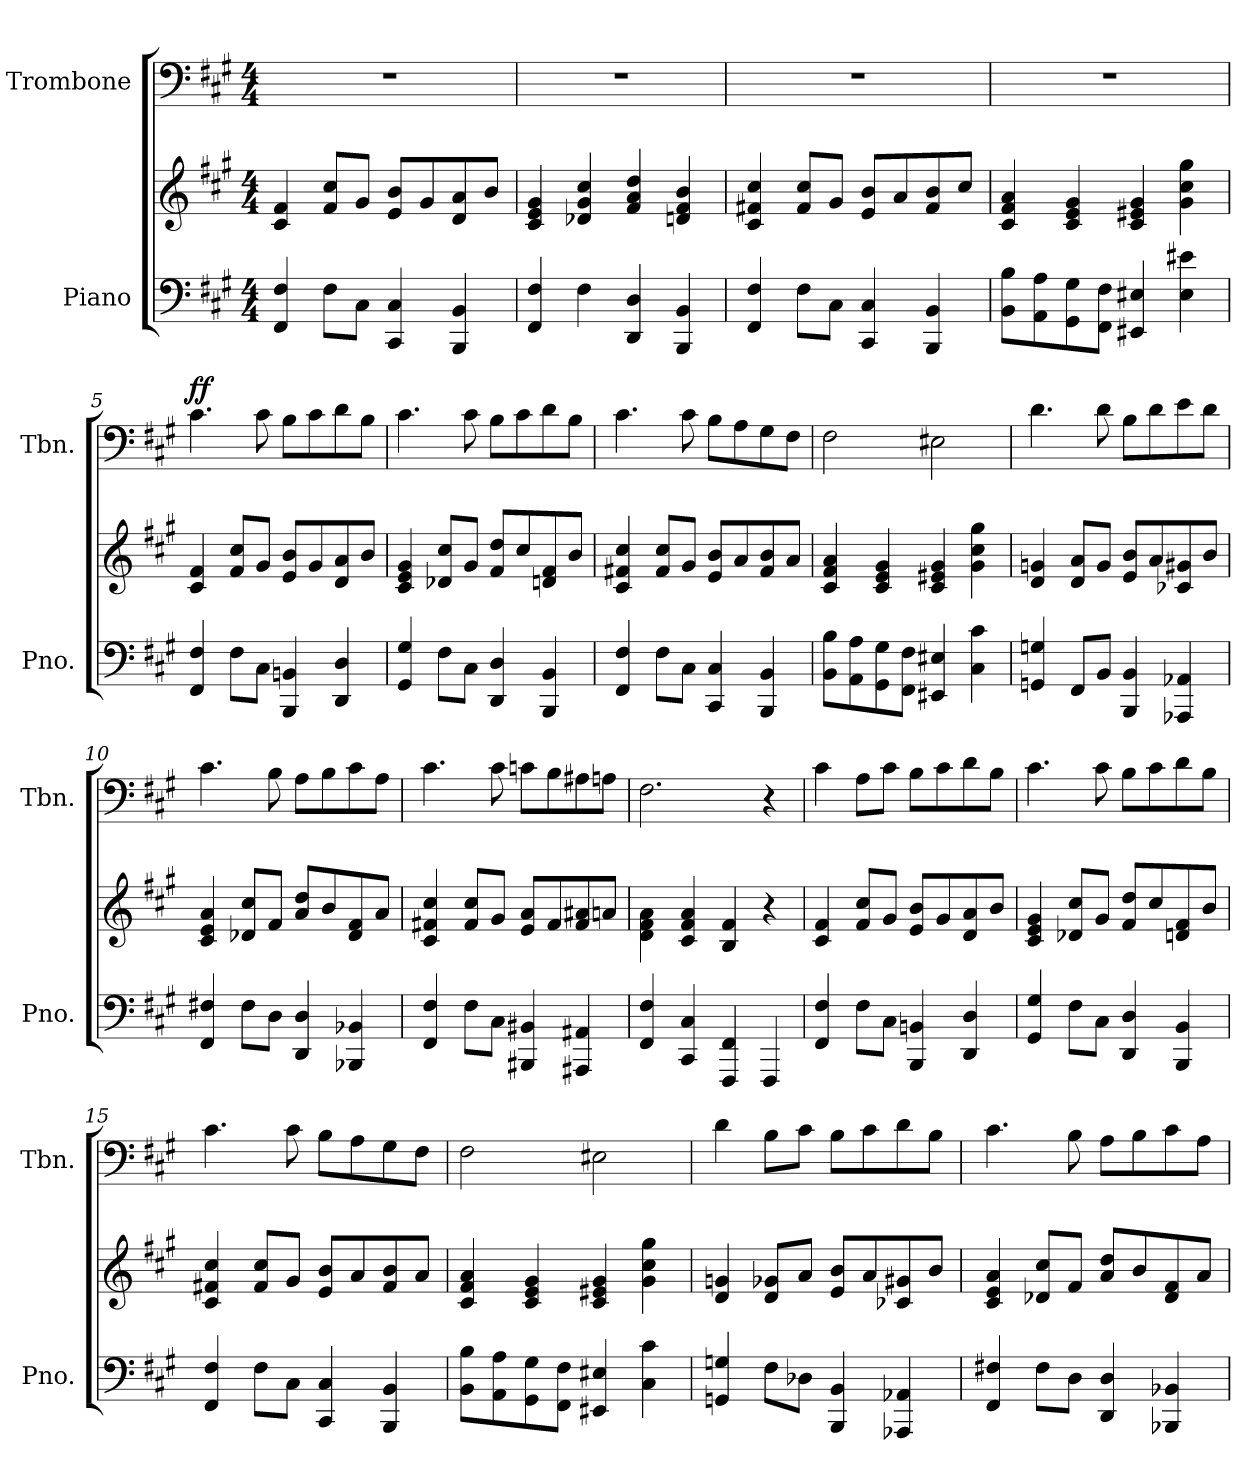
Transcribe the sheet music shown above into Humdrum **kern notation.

**kern	**kern	**kern	**dynam
*part2	*part2	*part1	*part1
*staff3	*staff2	*staff1	*staff1
*I"Piano	*	*I"Trombone	*
*I'Pno.	*	*I'Tbn.	*
*clefF4	*clefG2	*clefF4	*
*k[f#c#g#]	*k[f#c#g#]	*k[f#c#g#]	*
*M4/4	*M4/4	*M4/4	*
*MM80	*MM80	*MM80	*
=1	=1	=1	=1
4FF#/ 4F#/	4c#/ 4f#/	1r	.
8F#\L	8f#/ 8cc#/L	.	.
8C#\J	8g#/J	.	.
4CC#/ 4C#/	8e/ 8b/L	.	.
.	8g#/	.	.
4BBB/ 4BB/	8d/ 8a/	.	.
.	8b/J	.	.
=2	=2	=2	=2
4FF#/ 4F#/	4c#/ 4e/ 4g#/	1r	.
4F#\	4d-X/ 4g#/ 4cc#/	.	.
4DD/ 4D/	4f#/ 4a/ 4dd/	.	.
4BBB/ 4BB/	4dn/ 4f#/ 4b/	.	.
=3	=3	=3	=3
4FF#/ 4F#/	4c#/ 4f#X/ 4cc#/	1r	.
8F#\L	8f#/ 8cc#/L	.	.
8C#\J	8g#/J	.	.
4CC#/ 4C#/	8e/ 8b/L	.	.
.	8a/	.	.
4BBB/ 4BB/	8f#/ 8b/	.	.
.	8cc#/J	.	.
=4	=4	=4	=4
8BB\ 8B\L	4c#/ 4f#/ 4a/	1r	.
8AA\ 8A\	.	.	.
8GG#\ 8G#\	4c#/ 4e/ 4g#/	.	.
8FF#\ 8F#\J	.	.	.
4EE#X/ 4E#X/	4c#/ 4e#X/ 4g#/	.	.
4E#\ 4e#X\	4g#\ 4cc#\ 4gg#\	.	.
!!LO:LB:g=z
=5	=5	=5	=5
!	!	!	!LO:DY:a
!	!	!	!LO:DY:n=1:a
4FF#/ 4F#/	4c#/ 4f#/	4.c#\	f f
8F#\L	8f#/ 8cc#/L	.	.
8C#\J	8g#/J	8c#\	.
4BBB/ 4BBn/	8e/ 8b/L	8B\L	.
.	8g#/	8c#\	.
4DD/ 4D/	8d/ 8a/	8d\	.
.	8b/J	8B\J	.
=6	=6	=6	=6
4GG#/ 4G#/	4c#/ 4e/ 4g#/	4.c#\	.
8F#\L	8d-X/ 8cc#/L	.	.
8C#\J	8g#/J	8c#\	.
4DD/ 4D/	8f#/ 8dd/L	8B\L	.
.	8cc#/	8c#\	.
4BBB/ 4BB/	8dn/ 8f#/	8d\	.
.	8b/J	8B\J	.
=7	=7	=7	=7
4FF#/ 4F#/	4c#/ 4f#X/ 4cc#/	4.c#\	.
8F#\L	8f#/ 8cc#/L	.	.
8C#\J	8g#/J	8c#\	.
4CC#/ 4C#/	8e/ 8b/L	8B\L	.
.	8a/	8A\	.
4BBB/ 4BB/	8f#/ 8b/	8G#\	.
.	8a/J	8F#\J	.
=8	=8	=8	=8
8BB\ 8B\L	4c#/ 4f#/ 4a/	2F#\	.
8AA\ 8A\	.	.	.
8GG#\ 8G#\	4c#/ 4e/ 4g#/	.	.
8FF#\ 8F#\J	.	.	.
4EE#X/ 4E#X/	4c#/ 4e#X/ 4g#/	2E#X\	.
4C#\ 4c#\	4g#\ 4cc#\ 4gg#\	.	.
=9	=9	=9	=9
4GGn/ 4Gn/	4d/ 4gn/	4.d\	.
8FF#/L	8d/ 8a/L	.	.
8BB/J	8g/J	8d\	.
4BBB/ 4BB/	8e/ 8b/L	8B\L	.
.	8a/	8d\	.
4AAA-X/ 4AA-X/	8c-X/ 8g#X/	8e\	.
.	8b/J	8d\J	.
!!LO:LB:g=z
=10	=10	=10	=10
4FF#/ 4F#X/	4c#/ 4e/ 4a/	4.c#\	.
8F#\L	8d-X/ 8cc#/L	.	.
8D\J	8f#/J	8B\	.
4DD/ 4D/	8a/ 8dd/L	8A\L	.
.	8b/	8B\	.
4BBB-X/ 4BB-X/	8d-/ 8f#/	8c#\	.
.	8a/J	8A\J	.
=11	=11	=11	=11
4FF#/ 4F#/	4c#/ 4f#X/ 4cc#/	4.c#\	.
8F#\L	8f#/ 8cc#/L	.	.
8C#\J	8g#/J	8c#\	.
4BBB#X/ 4BB#X/	8e/ 8a/L	8cn\L	.
.	8f#/	8B\	.
4AAA#X/ 4AA#X/	8f#/ 8a#X/	8A#X\	.
.	8an/J	8An\J	.
=12	=12	=12	=12
4FF#/ 4F#/	4d\ 4f#\ 4a\	2.F#\	.
4CC#/ 4C#/	4c#/ 4f#/ 4a/	.	.
4FFF#/ 4FF#/	4B/ 4f#/	.	.
4FFF#/	4r	4r	.
=13	=13	=13	=13
4FF#/ 4F#/	4c#/ 4f#/	4c#\	.
8F#\L	8f#/ 8cc#/L	8A\L	.
8C#\J	8g#/J	8c#\J	.
4BBB/ 4BBn/	8e/ 8b/L	8B\L	.
.	8g#/	8c#\	.
4DD/ 4D/	8d/ 8a/	8d\	.
.	8b/J	8B\J	.
=14	=14	=14	=14
4GG#/ 4G#/	4c#/ 4e/ 4g#/	4.c#\	.
8F#\L	8d-X/ 8cc#/L	.	.
8C#\J	8g#/J	8c#\	.
4DD/ 4D/	8f#/ 8dd/L	8B\L	.
.	8cc#/	8c#\	.
4BBB/ 4BB/	8dn/ 8f#/	8d\	.
.	8b/J	8B\J	.
!!LO:PB:g=z
=15	=15	=15	=15
4FF#/ 4F#/	4c#/ 4f#X/ 4cc#/	4.c#\	.
8F#\L	8f#/ 8cc#/L	.	.
8C#\J	8g#/J	8c#\	.
4CC#/ 4C#/	8e/ 8b/L	8B\L	.
.	8a/	8A\	.
4BBB/ 4BB/	8f#/ 8b/	8G#\	.
.	8a/J	8F#\J	.
=16	=16	=16	=16
8BB\ 8B\L	4c#/ 4f#/ 4a/	2F#\	.
8AA\ 8A\	.	.	.
8GG#\ 8G#\	4c#/ 4e/ 4g#/	.	.
8FF#\ 8F#\J	.	.	.
4EE#X/ 4E#X/	4c#/ 4e#X/ 4g#/	2E#X\	.
4C#\ 4c#\	4g#\ 4cc#\ 4gg#\	.	.
=17	=17	=17	=17
4GGn/ 4Gn/	4d/ 4gn/	4d\	.
8F#\L	8d/ 8g-X/L	8B\L	.
8D-X\J	8a/J	8c#\J	.
4BBB/ 4BB/	8e/ 8b/L	8B\L	.
.	8a/	8c#\	.
4AAA-X/ 4AA-X/	8c-X/ 8g#X/	8d\	.
.	8b/J	8B\J	.
=18	=18	=18	=18
4FF#/ 4F#X/	4c#/ 4e/ 4a/	4.c#\	.
8F#\L	8d-X/ 8cc#/L	.	.
8D\J	8f#/J	8B\	.
4DD/ 4D/	8a/ 8dd/L	8A\L	.
.	8b/	8B\	.
4BBB-X/ 4BB-X/	8d-/ 8f#/	8c#\	.
.	8a/J	8A\J	.
=	=	=	=
*-	*-	*-	*-
